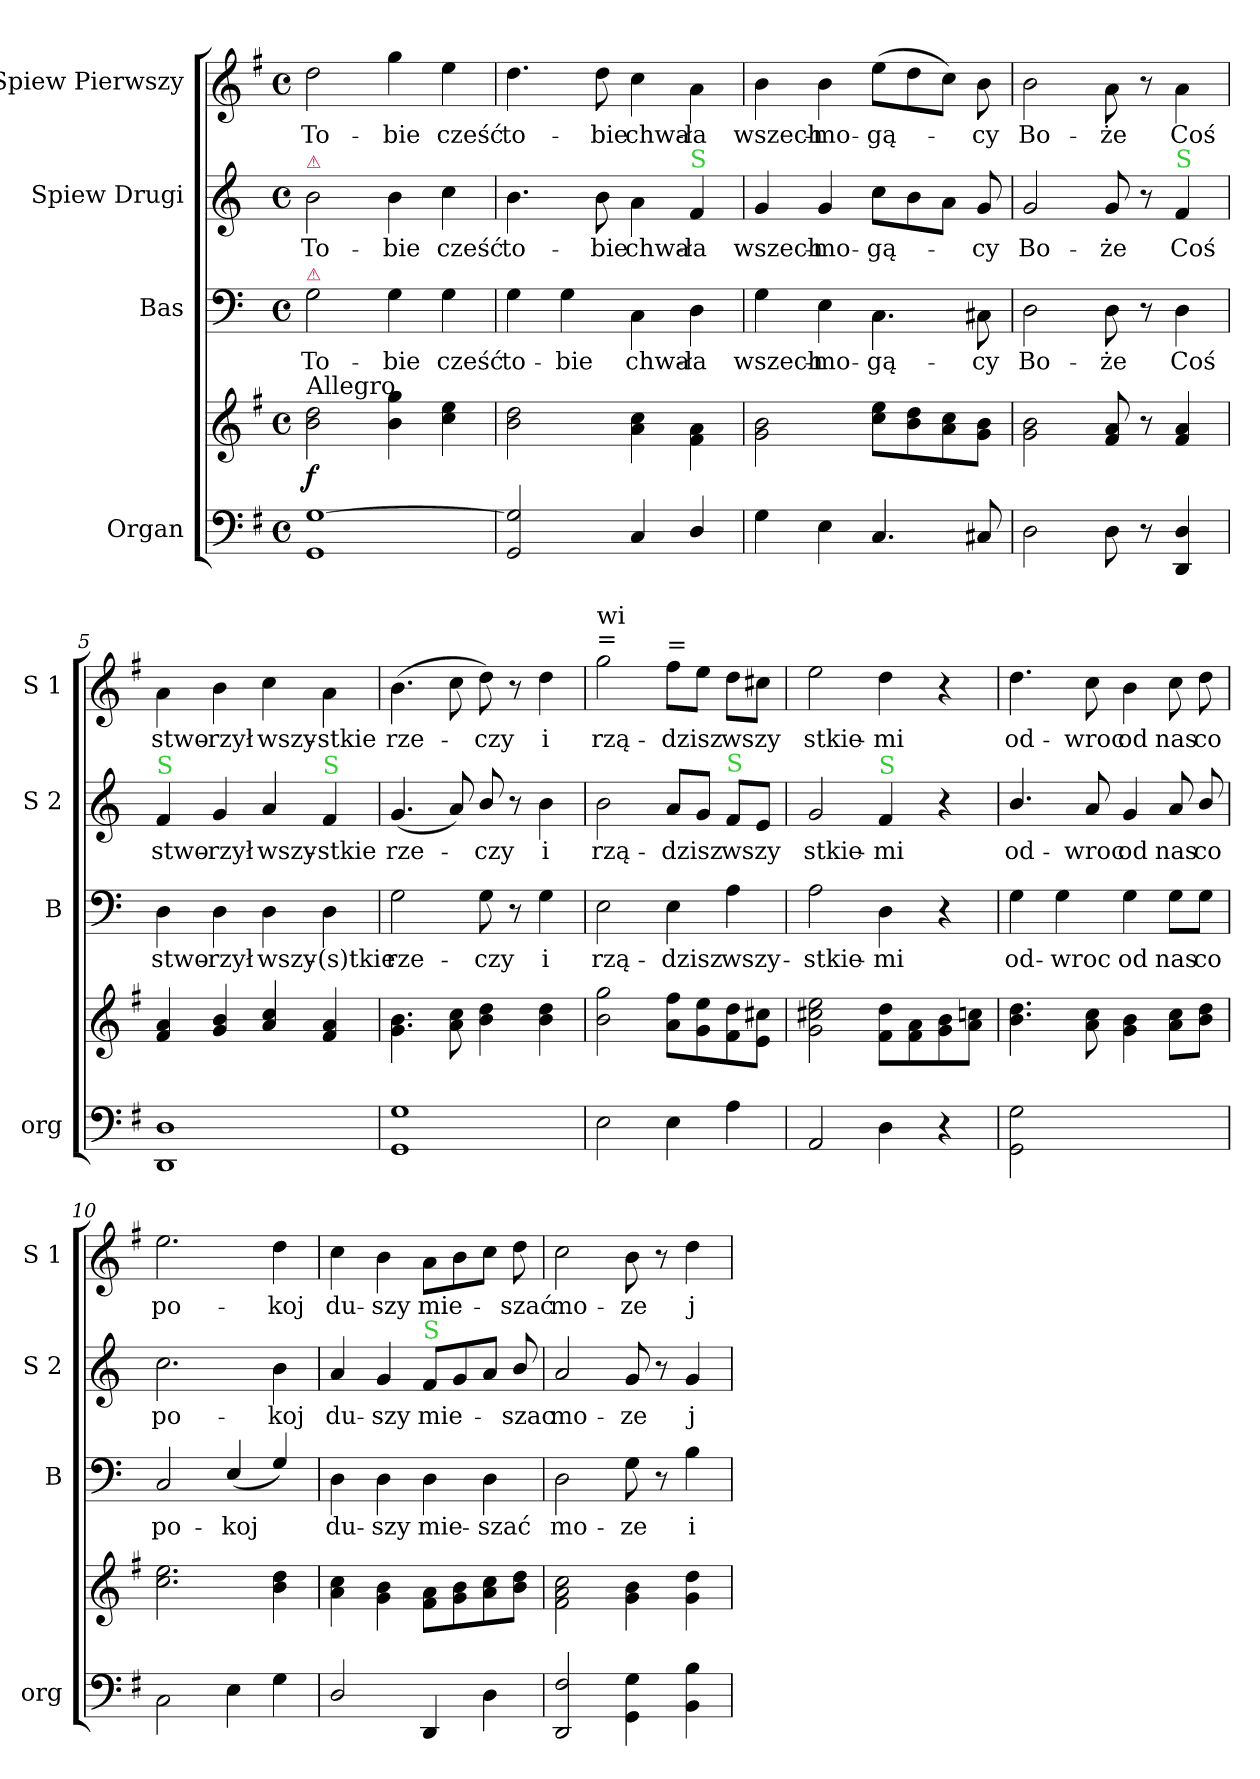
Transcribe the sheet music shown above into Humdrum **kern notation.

**kern	**kern	**dynam	**kern	**text	**dynam	**kern	**text	**dynam	**kern	**text
*part4	*part4	*part4	*part3	*part3	*part3	*part2	*part2	*part2	*part1	*part1
*staff5	*staff4	*staff4/5	*staff3	*staff3	*staff3	*staff2	*staff2	*staff2	*staff1	*staff1
*I"Organ	*	*	*I"Bas	*	*	*I"Spiew Drugi	*	*	*I"Spiew Pierwszy	*
*I'org	*	*	*I'B	*	*	*I'S 2	*	*	*I'S 1	*
*clefF4	*clefG2	*	*clefF4	*	*	*clefG2	*	*	*clefG2	*
*k[f#]	*k[f#]	*	*k[]	*	*	*k[]	*	*	*k[f#]	*
*G:	*G:	*	*	*	*	*	*	*	*G:	*
*M4/4	*M4/4	*	*M4/4	*	*	*M4/4	*	*	*M4/4	*
*met(c)	*met(c)	*	*met(c)	*	*	*met(c)	*	*	*met(c)	*
=1	=1	=1	=1	=1	=1	=1	=1	=1	=1	=1
!	!	!	!	!	!	!LO:TX:a:color=crimson:t=⚠	!	!	!	!
!	!	!	!LO:TX:a:color=crimson:t=⚠	!	!	!	!	!	!	!
!	!LO:TX:a:t=Allegro	!	!	!	!	!	!	!	!	!
!	!	!	!	!	!LO:DY:a	!	!	!LO:DY:a	!	!
1GG [1G	2b\ 2dd\	f	2G\	To-	for	2b\	To-	for	2dd\	To-
.	4b\ 4gg\	.	4G\	-bie	.	4b\	-bie	.	4gg\	-bie
.	4cc\ 4ee\	.	4G\	cześć	.	4cc\	cześć	.	4ee\	cześć
=2	=2	=2	=2	=2	=2	=2	=2	=2	=2	=2
2GG/ 2G]/	2b\ 2dd\	.	4G\	to-	.	4.b\	to-	.	4.dd\	to-
.	.	.	4G\	-bie	.	.	.	.	.	.
.	.	.	.	.	.	8b\	-bie	.	8dd\	-bie
4C/	4a\ 4cc\	.	4C\	chwa-	.	4a\	chwa-	.	4cc\	chwa-
!	!	!	!	!	!	!LO:TX:a:color=limegreen:t=S	!	!	!	!
4D/	4f#\ 4a\	.	4D\	-ła	.	4f/	-ła	.	4a\	-ła
=3	=3	=3	=3	=3	=3	=3	=3	=3	=3	=3
4G\	2g\ 2b\	.	4G\	wszech-	.	4g/	wszech-	.	4b\	wszech-
4E\	.	.	4E\	-mo-	.	4g/	-mo-	.	4b\	-mo-
4.C/	8cc\ 8ee\L	.	4.C\	-gą-	.	8cc\L	-gą-	.	(8ee\L	-gą-
.	8b\ 8dd\	.	.	.	.	8b\	.	.	8dd\	.
.	8a\ 8cc\	.	.	.	.	8a\J	.	.	8cc\J)	.
8C#X/	8g\ 8b\J	.	8C#X\	-cy	.	8g/	-cy	.	8b\	-cy
=4	=4	=4	=4	=4	=4	=4	=4	=4	=4	=4
2D\	2g\ 2b\	.	2D\	Bo-	.	2g/	Bo-	.	2b\	Bo-
8D\	8f#/ 8a/	.	8D\	-że	.	8g/	-że	.	8a\	-że
8r	8r	.	8r	.	.	8r	.	.	8r	.
!	!	!	!	!	!	!LO:TX:a:color=limegreen:t=S	!	!	!	!
4DD/ 4D/	4f#/ 4a/	.	4D\	Coś	.	4f/	Coś	.	4a\	Coś
=5	=5	=5	=5	=5	=5	=5	=5	=5	=5	=5
!	!	!	!	!	!	!LO:TX:a:color=limegreen:t=S	!	!	!	!
1DD 1D	4f#/ 4a/	.	4D\	stwo-	.	4f/	stwo-	.	4a\	stwo-
.	4g/ 4b/	.	4D\	-rzył	.	4g/	-rzył	.	4b\	-rzył
.	4a/ 4cc/	.	4D\	wszy-	.	4a/	wszy-	.	4cc\	wszy-
!	!	!	!	!	!	!LO:TX:a:color=limegreen:t=S	!	!	!	!
.	4f#/ 4a/	.	4D\	-(s)tkie	.	4f/	-stkie	.	4a\	-stkie
=6	=6	=6	=6	=6	=6	=6	=6	=6	=6	=6
1GG 1G	4.g\ 4.b\	.	2G\	rze-	.	(4.g/	rze-	.	(4.b\	rze-
.	8a\ 8cc\	.	.	.	.	8a/)	.	.	8cc\	.
.	4b\ 4dd\	.	8G\	-czy	.	8b/	-czy	.	8dd\)	-czy
.	.	.	8r	.	.	8r	.	.	8r	.
.	4b\ 4dd\	.	4G\	i	.	4b\	i	.	4dd	i
=7	=7	=7	=7	=7	=7	=7	=7	=7	=7	=7
!	!	!	!	!	!	!	!	!	!LO:TX:a:t=wi\n=	!
2E\	2b\ 2gg\	.	2E\	rzą-	.	2b\	rzą-	.	2gg\	rzą-
!	!	!	!	!	!	!	!	!	!LO:TX:a:t==	!
4E\	8a\ 8ff#\L	.	4E\	-dzisz	.	8a/L	-dzisz	.	8ff#\L	-dzisz
.	8g\ 8ee\	.	.	.	.	8g/J	.	.	8ee\J	.
!	!	!	!	!	!	!LO:TX:a:color=limegreen:t=S	!	!	!	!
4A\	8f#\ 8dd\	.	4A\	wszy-	.	8f/L	wszy	.	8dd\L	wszy
.	8e\ 8cc#X\J	.	.	.	.	8e/J	.	.	8cc#X\J	.
=8	=8	=8	=8	=8	=8	=8	=8	=8	=8	=8
2AA/	2g\ 2cc#X\ 2ee\	.	2A\	-stkie-	.	2g/	-stkie-	.	2ee\	-stkie-
!	!	!	!	!	!	!LO:TX:a:color=limegreen:t=S	!	!	!	!
4D\	8f#\ 8dd\L	.	4D\	-mi	.	4f/	-mi	.	4dd\	-mi
.	8f#\ 8a\	.	.	.	.	.	.	.	.	.
4r	8g\ 8b\	.	4r	.	.	4r	.	.	4r	.
.	8a\ 8ccn\J	.	.	.	.	.	.	.	.	.
=9	=9	=9	=9	=9	=9	=9	=9	=9	=9	=9
2GG\ 2G\	4.b\ 4.dd\	.	4G\	od-	.	4.b/	od-	.	4.dd\	od-
.	.	.	4G\	-wroc	.	.	.	.	.	.
.	8a\ 8cc\	.	.	.	.	8a/	-wroc	.	8cc\	-wroc
2ryy	4g\ 4b\	.	4G\	od	.	4g/	od	.	4b\	od
.	8a\ 8cc\L	.	8G\L	nas	.	8a/	nas	.	8cc\	nas
.	8b\ 8dd\J	.	8G\J	co	.	8b/	co	.	8dd\	co
=10	=10	=10	=10	=10	=10	=10	=10	=10	=10	=10
2C\	2.cc\ 2.ee\	.	2C/	po-	.	2.cc\	po-	.	2.ee\	po-
4E\	.	.	(4E/	-koj	.	.	.	.	.	.
4G\	4b\ 4dd\	.	4G/)	.	.	4b\	-koj	.	4dd\	-koj
=11	=11	=11	=11	=11	=11	=11	=11	=11	=11	=11
2D/	4a\ 4cc\	.	4D\	du-	.	4a/	du-	.	4cc\	du-
.	4g\ 4b\	.	4D\	-szy	.	4g/	-szy	.	4b\	-szy
!	!	!	!	!	!	!LO:TX:a:color=limegreen:t=S	!	!	!	!
4DD/	8f#\ 8a\L	.	4D\	mie-	.	8f/L	mie-	.	8a\L	mie-
.	8g\ 8b\	.	.	.	.	8g/	.	.	8b\	.
4D\	8a\ 8cc\	.	4D\	-szać	.	8a/J	.	.	8cc\J	.
.	8b\ 8dd\J	.	.	.	.	8b/	-szac	.	8dd\	-szać
=12	=12	=12	=12	=12	=12	=12	=12	=12	=12	=12
2DD/ 2F#/	2f#\ 2a\ 2cc\	.	2D\	mo-	.	2a/	mo-	.	2cc\	mo-
4GG\ 4G\	4g\ 4b\	.	8G\	-ze	.	8g/	-ze	.	8b\	-ze
.	.	.	8r	.	.	8r	.	.	8r	.
4BB\ 4B\	4g\ 4dd\	.	4B\	i	.	4g/	j	.	4dd\	j
=	=	=	=	=	=	=	=	=	=	=
*-	*-	*-	*-	*-	*-	*-	*-	*-	*-	*-
